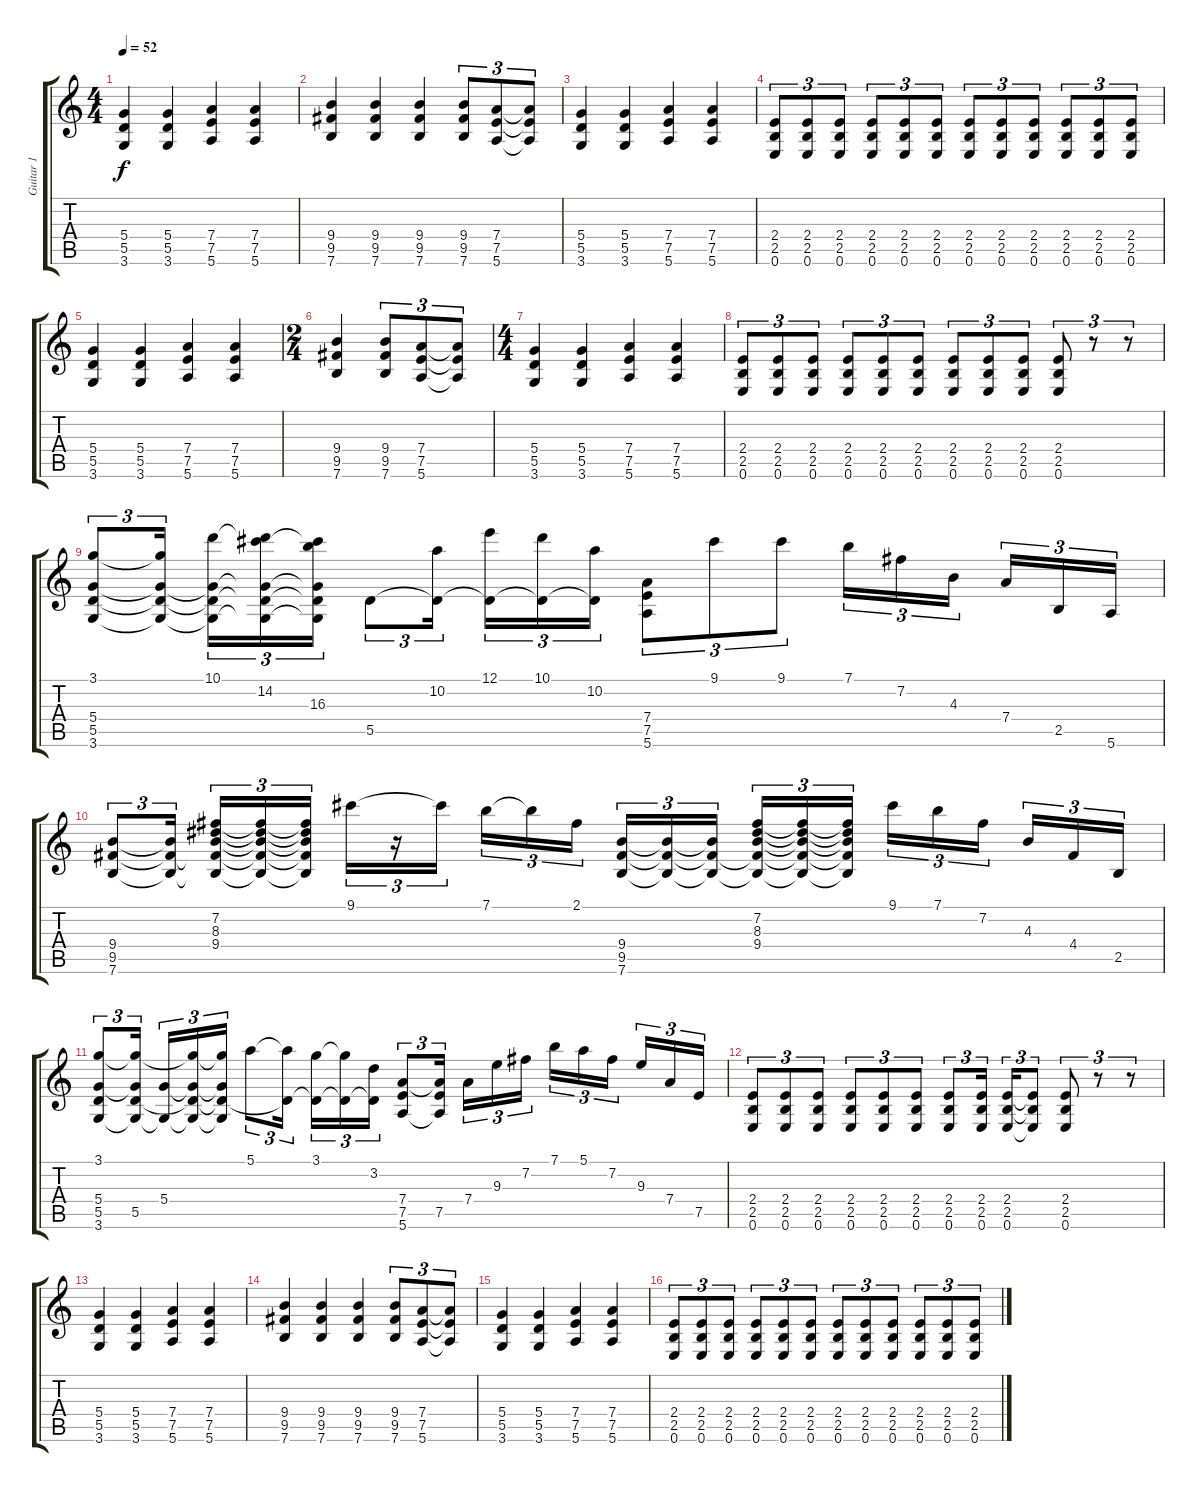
\track ("Guitar 1" "Guitar 1") {instrument acousticguitarsteel}
\staff {score tabs}
\tuning (E4 B3 G3 D3 A2 E2) {hide}
\ts (4 4)
\tempo 52
\clef g2
\ks c
(5.4 5.5 3.6).4{dy f} (5.4 5.5 3.6).4 (7.4 7.5 5.6).4 (7.4 7.5 5.6).4 |
(9.4 9.5 7.6).4 (9.4 9.5 7.6).4 (9.4 9.5 7.6).4 (9.4 9.5 7.6).8{tu (3 2)} (7.4 7.5 5.6).8{tu (3 2)} (7.4{t} 7.5{t} 5.6{t}).8{tu (3 2)} |
(5.4 5.5 3.6).4 (5.4 5.5 3.6).4 (7.4 7.5 5.6).4 (7.4 7.5 5.6).4 |
(2.4 2.5 0.6).8{tu (3 2)} (2.4 2.5 0.6).8{tu (3 2)} (2.4 2.5 0.6).8{tu (3 2)} (2.4 2.5 0.6).8{tu (3 2)} (2.4 2.5 0.6).8{tu (3 2)} (2.4 2.5 0.6).8{tu (3 2)} (2.4 2.5 0.6).8{tu (3 2)} (2.4 2.5 0.6).8{tu (3 2)} (2.4 2.5 0.6).8{tu (3 2)} (2.4 2.5 0.6).8{tu (3 2)} (2.4 2.5 0.6).8{tu (3 2)} (2.4 2.5 0.6).8{tu (3 2)} |
(5.4 5.5 3.6).4 (5.4 5.5 3.6).4 (7.4 7.5 5.6).4 (7.4 7.5 5.6).4 |
\ts (2 4)
(9.4 9.5 7.6).4 (9.4 9.5 7.6).8{tu (3 2)} (7.4 7.5 5.6).8{tu (3 2)} (7.4{t} 7.5{t} 5.6{t}).8{tu (3 2)} |
\ts (4 4)
(5.4 5.5 3.6).4 (5.4 5.5 3.6).4 (7.4 7.5 5.6).4 (7.4 7.5 5.6).4 |
(2.4 2.5 0.6).8{tu (3 2)} (2.4 2.5 0.6).8{tu (3 2)} (2.4 2.5 0.6).8{tu (3 2)} (2.4 2.5 0.6).8{tu (3 2)} (2.4 2.5 0.6).8{tu (3 2)} (2.4 2.5 0.6).8{tu (3 2)} (2.4 2.5 0.6).8{tu (3 2)} (2.4 2.5 0.6).8{tu (3 2)} (2.4 2.5 0.6).8{tu (3 2)} (2.4 2.5 0.6).8{tu (3 2)} r.8{tu (3 2)} r.8{tu (3 2)} |
(3.1 5.4 5.5 3.6).8{tu (3 2)} (3.1{t} 5.4{t} 5.5{t} 3.6{t}).16{tu (3 2)} (10.1 5.4{t} 5.5{t} 3.6{t}).16{tu (3 2)} (10.1{t} 14.2 5.4{t} 5.5{t} 3.6{t}).16{tu (3 2)} (14.2{t} 16.3 5.4{t} 5.5{t} 3.6{t}).16{tu (3 2)} 5.5.8{tu (3 2)} (10.2 5.5{t}).16{tu (3 2)} (12.1 5.5{t}).16{tu (3 2)} (10.1 5.5{t}).16{tu (3 2)} (10.2 5.5{t}).16{tu (3 2)} (7.4 7.5 5.6).8{tu (3 2)} 9.1.8{tu (3 2)} 9.1.8{tu (3 2)} 7.1.16{tu (3 2)} 7.2.16{tu (3 2)} 4.3.16{tu (3 2)} 7.4.16{tu (3 2)} 2.5.16{tu (3 2)} 5.6.16{tu (3 2)} |
(9.4 9.5 7.6).8{tu (3 2)} (9.4{t} 9.5{t} 7.6{t}).16{tu (3 2)} (7.2 8.3 9.4 9.5{t} 7.6{t}).16{tu (3 2)} (7.2{t} 8.3{t} 9.4{t} 9.5{t} 7.6{t}).16{tu (3 2)} (7.2{t} 8.3{t} 9.4{t} 9.5{t} 7.6{t}).16{tu (3 2)} 9.1.16{tu (3 2)} r.16{tu (3 2)} 9.1{t}.16{tu (3 2)} 7.1.16{tu (3 2)} 7.1{t}.16{tu (3 2)} 2.1.16{tu (3 2)} (9.4 9.5 7.6).16{tu (3 2)} (9.4{t} 9.5{t} 7.6{t}).16{tu (3 2)} (9.4{t} 9.5{t} 7.6{t}).16{tu (3 2)} (7.2 8.3 9.4 9.5{t} 7.6{t}).16{tu (3 2)} (7.2{t} 8.3{t} 9.4{t} 9.5{t} 7.6{t}).16{tu (3 2)} (7.2{t} 8.3{t} 9.4{t} 9.5{t} 7.6{t}).16{tu (3 2)} 9.1.16{tu (3 2)} 7.1.16{tu (3 2)} 7.2.16{tu (3 2)} 4.3.16{tu (3 2)} 4.4.16{tu (3 2)} 2.5.16{tu (3 2)} |
(3.1 5.4 5.5 3.6).8{tu (3 2)} (3.1{t} 5.4{t} 5.5 3.6{t}).16{tu (3 2)} (5.4 3.6{t}).16{tu (3 2)} (3.1{t} 5.4{t} 5.5{t} 3.6{t}).16{tu (3 2)} (3.1{t} 5.4{t} 5.5{t} 3.6{t}).16{tu (3 2)} 5.1.8{tu (3 2)} (5.1{t} 5.5{t}).16{tu (3 2)} (3.1 5.5{t}).16{tu (3 2)} (3.1{t} 5.5{t}).16{tu (3 2)} (3.2 5.5{t}).16{tu (3 2)} (7.4 7.5 5.6).8{tu (3 2)} (7.4{t} 7.5 5.6{t}).16{tu (3 2)} 7.4.16{tu (3 2)} 9.3.16{tu (3 2)} 7.2.16{tu (3 2)} 7.1.16{tu (3 2)} 5.1.16{tu (3 2)} 7.2.16{tu (3 2)} 9.3.16{tu (3 2)} 7.4.16{tu (3 2)} 7.5.16{tu (3 2)} |
(2.4 2.5 0.6).8{tu (3 2)} (2.4 2.5 0.6).8{tu (3 2)} (2.4 2.5 0.6).8{tu (3 2)} (2.4 2.5 0.6).8{tu (3 2)} (2.4 2.5 0.6).8{tu (3 2)} (2.4 2.5 0.6).8{tu (3 2)} (2.4 2.5 0.6).8{tu (3 2)} (2.4 2.5 0.6).16{tu (3 2)} (2.4 2.5 0.6).16{tu (3 2)} (2.4{t} 2.5{t} 0.6{t}).8{tu (3 2)} (2.4 2.5 0.6).8{tu (3 2)} r.8{tu (3 2)} r.8{tu (3 2)} |
(5.4 5.5 3.6).4 (5.4 5.5 3.6).4 (7.4 7.5 5.6).4 (7.4 7.5 5.6).4 |
(9.4 9.5 7.6).4 (9.4 9.5 7.6).4 (9.4 9.5 7.6).4 (9.4 9.5 7.6).8{tu (3 2)} (7.4 7.5 5.6).8{tu (3 2)} (7.4{t} 7.5{t} 5.6{t}).8{tu (3 2)} |
(5.4 5.5 3.6).4 (5.4 5.5 3.6).4 (7.4 7.5 5.6).4 (7.4 7.5 5.6).4 |
(2.4 2.5 0.6).8{tu (3 2)} (2.4 2.5 0.6).8{tu (3 2)} (2.4 2.5 0.6).8{tu (3 2)} (2.4 2.5 0.6).8{tu (3 2)} (2.4 2.5 0.6).8{tu (3 2)} (2.4 2.5 0.6).8{tu (3 2)} (2.4 2.5 0.6).8{tu (3 2)} (2.4 2.5 0.6).8{tu (3 2)} (2.4 2.5 0.6).8{tu (3 2)} (2.4 2.5 0.6).8{tu (3 2)} (2.4 2.5 0.6).8{tu (3 2)} (2.4 2.5 0.6).8{tu (3 2)}
